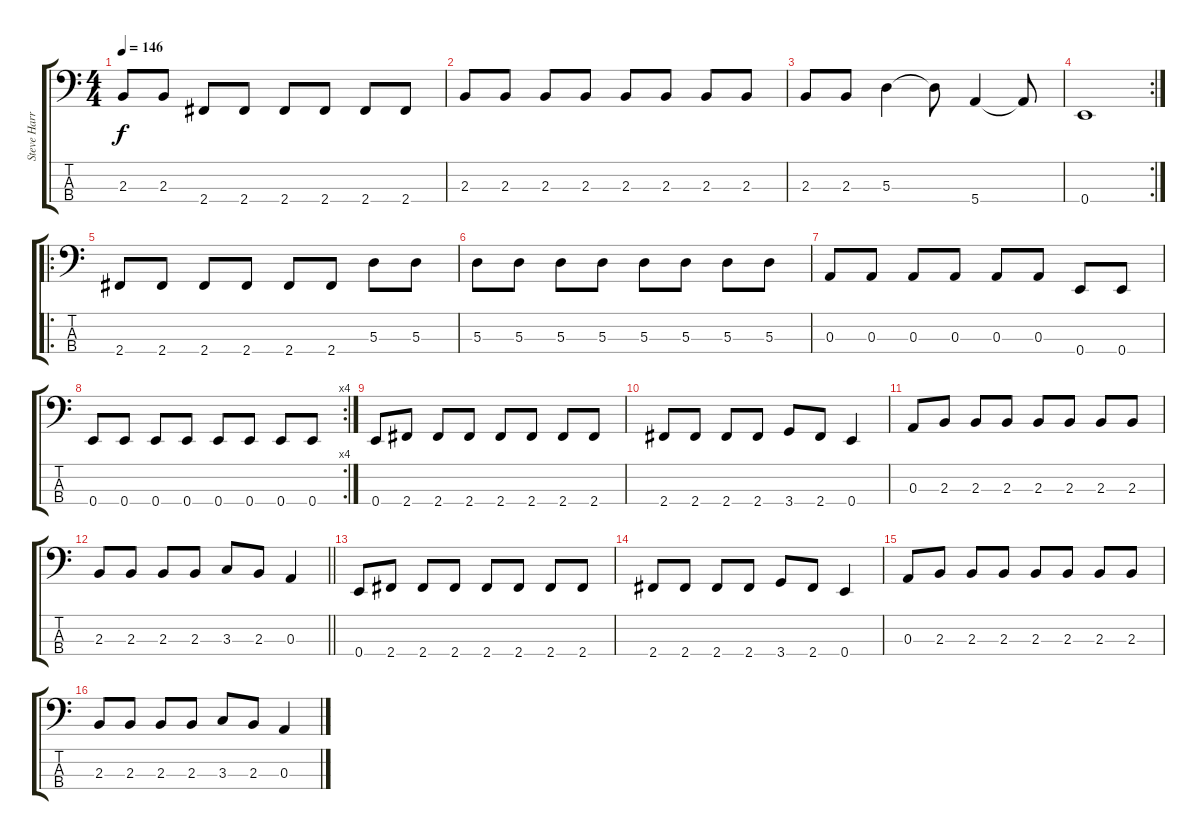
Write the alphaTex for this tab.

\track ("Steve Harris" "Steve Harr") {instrument electricbassfinger}
\staff {score tabs}
\tuning (G2 D2 A1 E1) {hide}
\ts (4 4)
\tempo 146
\clef f4
\ks c
2.3.8{dy f} 2.3.8 2.4.8 2.4.8 2.4.8 2.4.8 2.4.8 2.4.8 |
2.3.8 2.3.8 2.3.8 2.3.8 2.3.8 2.3.8 2.3.8 2.3.8 |
2.3.8 2.3.8 5.3.4 5.3{t}.8 5.4.4 5.4{t}.8 |
\rc 2
0.4.1 |
\ro
2.4.8 2.4.8 2.4.8 2.4.8 2.4.8 2.4.8 5.3.8 5.3.8 |
5.3.8 5.3.8 5.3.8 5.3.8 5.3.8 5.3.8 5.3.8 5.3.8 |
0.3.8 0.3.8 0.3.8 0.3.8 0.3.8 0.3.8 0.4.8 0.4.8 |
\rc 4
0.4.8 0.4.8 0.4.8 0.4.8 0.4.8 0.4.8 0.4.8 0.4.8 |
0.4.8 2.4.8 2.4.8 2.4.8 2.4.8 2.4.8 2.4.8 2.4.8 |
2.4.8 2.4.8 2.4.8 2.4.8 3.4.8 2.4.8 0.4.4 |
0.3.8 2.3.8 2.3.8 2.3.8 2.3.8 2.3.8 2.3.8 2.3.8 |
\barLineRight lightlight
2.3.8 2.3.8 2.3.8 2.3.8 3.3.8 2.3.8 0.3.4 |
0.4.8 2.4.8 2.4.8 2.4.8 2.4.8 2.4.8 2.4.8 2.4.8 |
2.4.8 2.4.8 2.4.8 2.4.8 3.4.8 2.4.8 0.4.4 |
0.3.8 2.3.8 2.3.8 2.3.8 2.3.8 2.3.8 2.3.8 2.3.8 |
2.3.8 2.3.8 2.3.8 2.3.8 3.3.8 2.3.8 0.3.4
